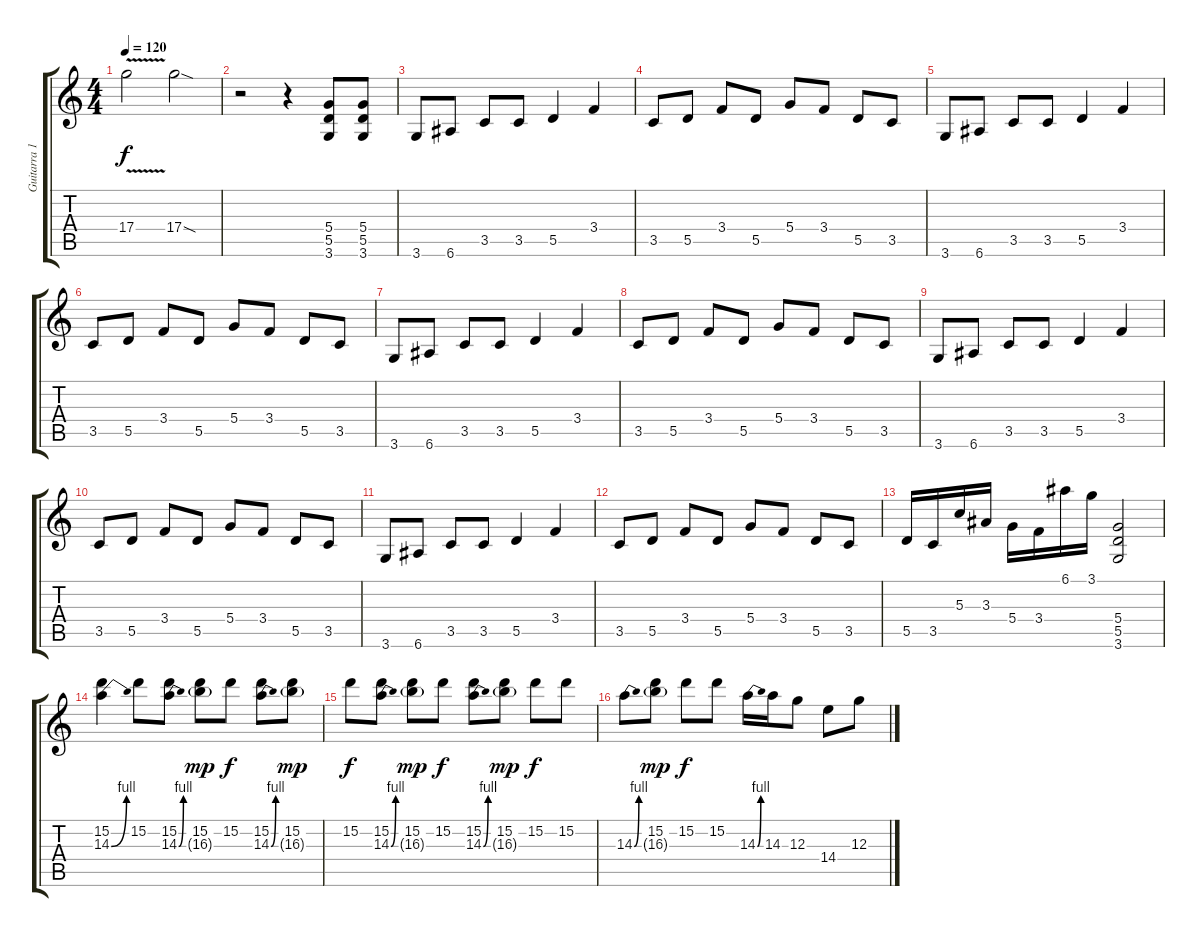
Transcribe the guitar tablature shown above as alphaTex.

\track ("Guitarra 1" "Guitarra 1") {instrument distortionguitar}
\staff {score tabs}
\tuning (E4 B3 G3 D3 A2 E2) {hide}
\ts (4 4)
\tempo 120
\clef g2
\ks c
17.4{v}.2{dy f} 17.4{sod}.2 |
r.2 r.4 (5.4 5.5 3.6).8 (5.4 5.5 3.6).8 |
3.6.8 6.6.8 3.5.8 3.5.8 5.5.4 3.4.4 |
3.5.8 5.5.8 3.4.8 5.5.8 5.4.8 3.4.8 5.5.8 3.5.8 |
3.6.8 6.6.8 3.5.8 3.5.8 5.5.4 3.4.4 |
3.5.8 5.5.8 3.4.8 5.5.8 5.4.8 3.4.8 5.5.8 3.5.8 |
3.6.8 6.6.8 3.5.8 3.5.8 5.5.4 3.4.4 |
3.5.8 5.5.8 3.4.8 5.5.8 5.4.8 3.4.8 5.5.8 3.5.8 |
3.6.8 6.6.8 3.5.8 3.5.8 5.5.4 3.4.4 |
3.5.8 5.5.8 3.4.8 5.5.8 5.4.8 3.4.8 5.5.8 3.5.8 |
3.6.8 6.6.8 3.5.8 3.5.8 5.5.4 3.4.4 |
3.5.8 5.5.8 3.4.8 5.5.8 5.4.8 3.4.8 5.5.8 3.5.8 |
5.5.16 3.5.16 5.3.16 3.3.16 5.4.16 3.4.16 6.1.16 3.1.16 (5.4 5.5 3.6).2 |
(15.2 14.3{be (bend 0 0 60 4)}).4 15.2.8 (15.2 14.3{be (bend 0 0 60 4)}).8 (15.2 16.3{g}).8{dy mp} 15.2.8{dy f} (15.2 14.3{be (bend 0 0 60 4)}).8 (15.2 16.3{g}).8{dy mp} |
15.2.8{dy f} (15.2 14.3{be (bend 0 0 60 4)}).8 (15.2 16.3{g}).8{dy mp} 15.2.8{dy f} (15.2 14.3{be (bend 0 0 60 4)}).8 (15.2 16.3{g}).8{dy mp} 15.2.8{dy f} 15.2.8 |
14.3{be (bend 0 0 60 4)}.8 (15.2 16.3{g}).8{dy mp} 15.2.8{dy f} 15.2.8 14.3{be (bend 0 0 60 4)}.16 14.3.16 12.3.8 14.4.8 12.3.8
